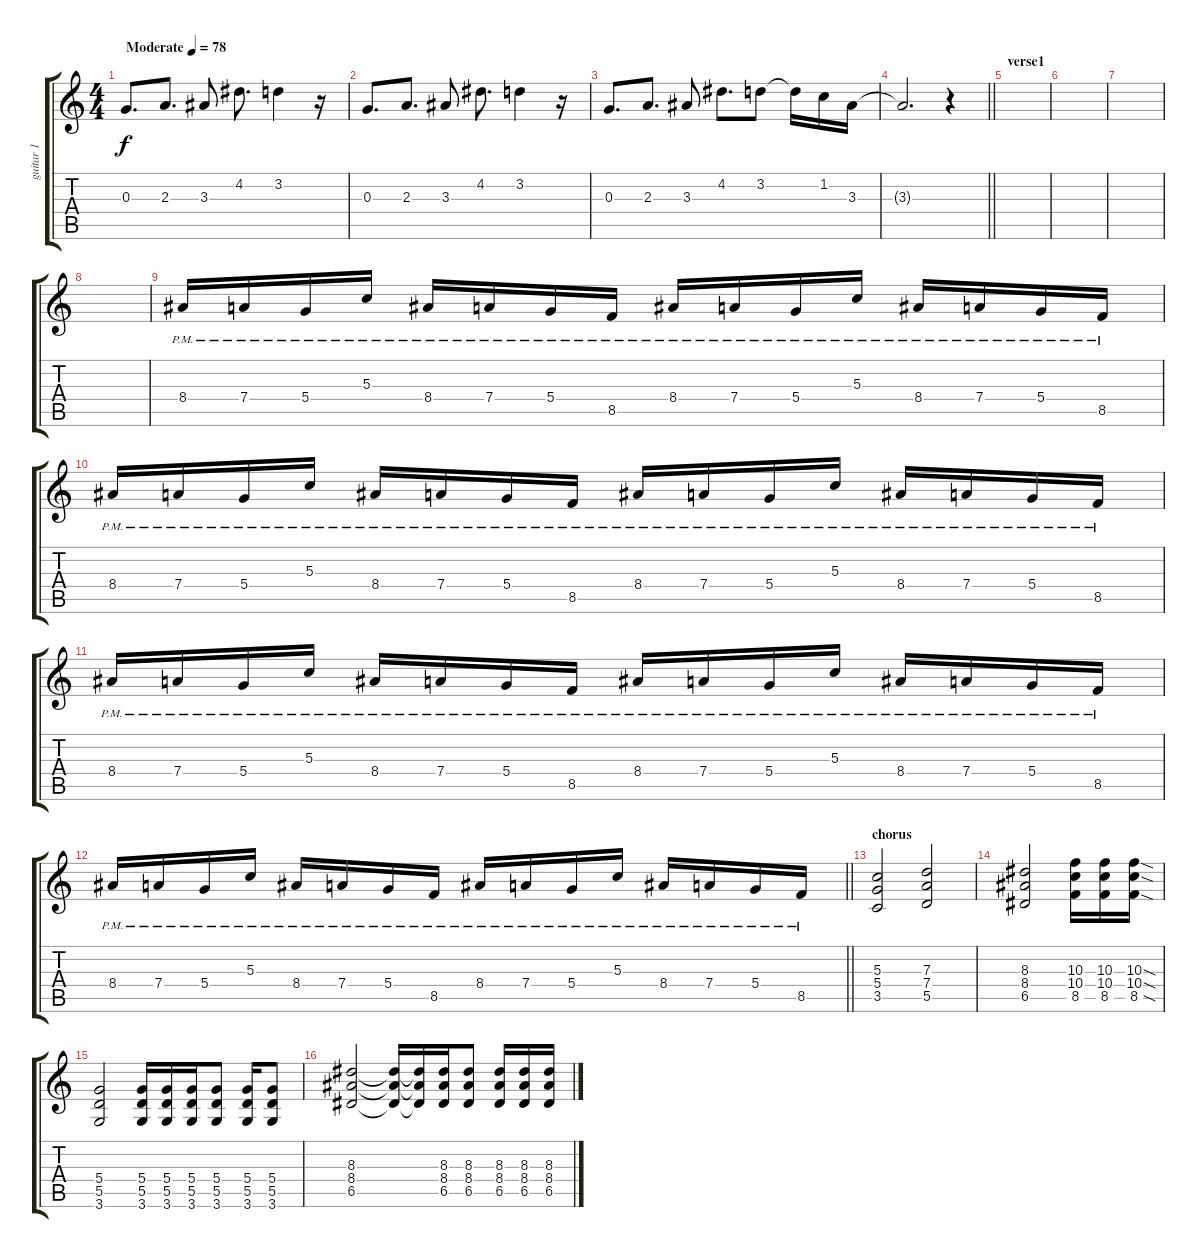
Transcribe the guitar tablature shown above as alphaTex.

\track ("guitar 1" "guitar 1") {instrument overdrivenguitar}
\staff {score tabs}
\tuning (E4 B3 G3 D3 A2 E2) {hide}
\ts (4 4)
\tempo (78 "Moderate")
\clef g2
\ks c
0.3.8{d dy f instrument overdrivenguitar} 2.3.8{d} 3.3.8 4.2.8{d} 3.2.4 r.16 |
0.3.8{d} 2.3.8{d} 3.3.8 4.2.8{d} 3.2.4 r.16 |
0.3.8{d} 2.3.8{d} 3.3.8 4.2.8{d} 3.2.8 3.2{t}.16 1.2.16 3.3.16 |
\barLineRight lightlight
3.3{t}.2{d} r.4 |
\section ("" "verse1")
|
|
|
|
8.4{pm}.16 7.4{pm}.16 5.4{pm}.16 5.3{pm}.16 8.4{pm}.16 7.4{pm}.16 5.4{pm}.16 8.5{pm}.16 8.4{pm}.16 7.4{pm}.16 5.4{pm}.16 5.3{pm}.16 8.4{pm}.16 7.4{pm}.16 5.4{pm}.16 8.5{pm}.16 |
8.4{pm}.16 7.4{pm}.16 5.4{pm}.16 5.3{pm}.16 8.4{pm}.16 7.4{pm}.16 5.4{pm}.16 8.5{pm}.16 8.4{pm}.16 7.4{pm}.16 5.4{pm}.16 5.3{pm}.16 8.4{pm}.16 7.4{pm}.16 5.4{pm}.16 8.5{pm}.16 |
8.4{pm}.16 7.4{pm}.16 5.4{pm}.16 5.3{pm}.16 8.4{pm}.16 7.4{pm}.16 5.4{pm}.16 8.5{pm}.16 8.4{pm}.16 7.4{pm}.16 5.4{pm}.16 5.3{pm}.16 8.4{pm}.16 7.4{pm}.16 5.4{pm}.16 8.5{pm}.16 |
\barLineRight lightlight
8.4{pm}.16 7.4{pm}.16 5.4{pm}.16 5.3{pm}.16 8.4{pm}.16 7.4{pm}.16 5.4{pm}.16 8.5{pm}.16 8.4{pm}.16 7.4{pm}.16 5.4{pm}.16 5.3{pm}.16 8.4{pm}.16 7.4{pm}.16 5.4{pm}.16 8.5{pm}.16 |
\section ("" "chorus")
(5.3 5.4 3.5).2 (7.3 7.4 5.5).2 |
(8.3 8.4 6.5).2 (10.3 10.4 8.5).16 (10.3 10.4 8.5).16 (10.3{sod} 10.4{sod} 8.5{sod}).16 |
(5.4 5.5 3.6).2 (5.4 5.5 3.6).16 (5.4 5.5 3.6).16 (5.4 5.5 3.6).16 (5.4 5.5 3.6).8 (5.4 5.5 3.6).16 (5.4 5.5 3.6).8 |
(8.3 8.4 6.5).2 (8.3{t} 8.4{t} 6.5{t}).16 (8.3{t} 8.4{t} 6.5{t}).16 (8.3 8.4 6.5).16 (8.3 8.4 6.5).8 (8.3 8.4 6.5).16 (8.3 8.4 6.5).16 (8.3 8.4 6.5).16
